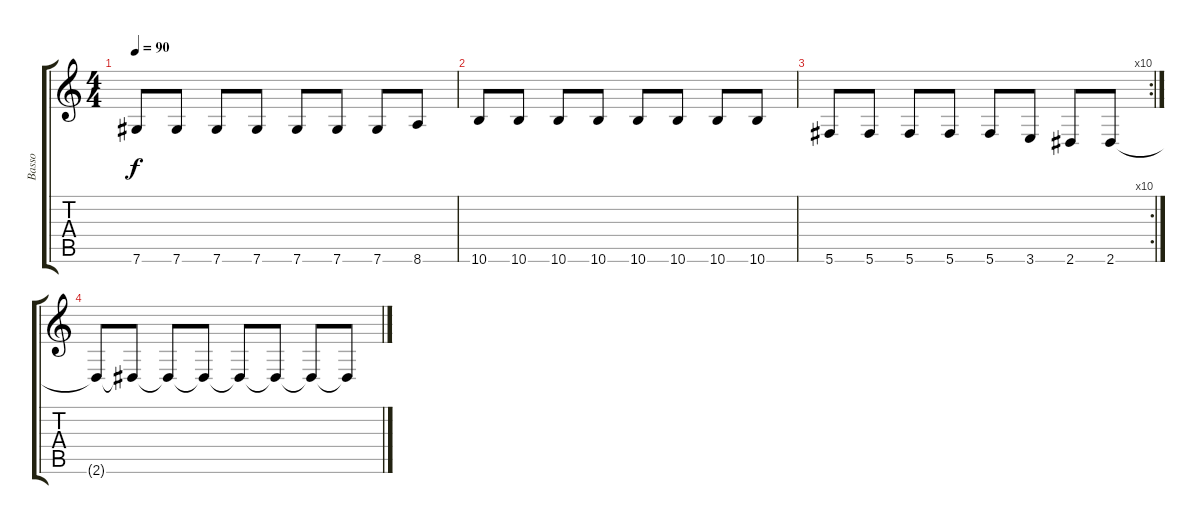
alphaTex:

\track ("Basso" "Basso") {instrument electricbassfinger}
\staff {score tabs}
\tuning (Eb2 Bb2 Gb2 Db2 Ab2 Db2) {hide}
\ts (4 4)
\tempo 90
\clef g2
\ks c
7.6.8{dy f} 7.6.8 7.6.8 7.6.8 7.6.8 7.6.8 7.6.8 8.6.8 |
10.6.8 10.6.8 10.6.8 10.6.8 10.6.8 10.6.8 10.6.8 10.6.8 |
\rc 10
5.6.8 5.6.8 5.6.8 5.6.8 5.6.8 3.6.8 2.6.8 2.6.8 |
2.6{t}.8 2.6{t}.8 2.6{t}.8 2.6{t}.8 2.6{t}.8 2.6{t}.8 2.6{t}.8 2.6{t}.8
